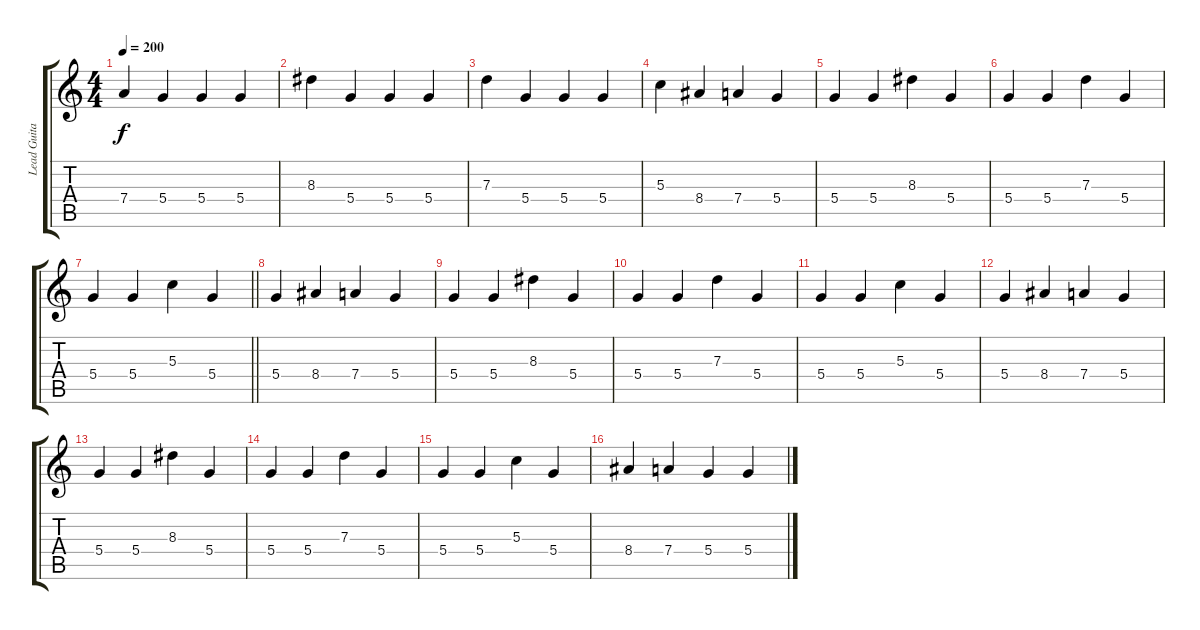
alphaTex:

\track ("Lead Guitar" "Lead Guita") {instrument electricguitarclean}
\staff {score tabs}
\tuning (E4 B3 G3 D3 A2 E2) {hide}
\ts (4 4)
\tempo 200
\clef g2
\ks c
7.4.4{dy f} 5.4.4 5.4.4 5.4.4 |
8.3.4 5.4.4 5.4.4 5.4.4 |
7.3.4 5.4.4 5.4.4 5.4.4 |
5.3.4 8.4.4 7.4.4 5.4.4 |
5.4.4 5.4.4 8.3.4 5.4.4 |
5.4.4 5.4.4 7.3.4 5.4.4 |
\barLineRight lightlight
5.4.4 5.4.4 5.3.4 5.4.4 |
5.4.4 8.4.4 7.4.4 5.4.4 |
5.4.4 5.4.4 8.3.4 5.4.4 |
5.4.4 5.4.4 7.3.4 5.4.4 |
5.4.4 5.4.4 5.3.4 5.4.4 |
5.4.4 8.4.4 7.4.4 5.4.4 |
5.4.4 5.4.4 8.3.4 5.4.4 |
5.4.4 5.4.4 7.3.4 5.4.4 |
5.4.4 5.4.4 5.3.4 5.4.4 |
8.4.4 7.4.4 5.4.4 5.4.4
